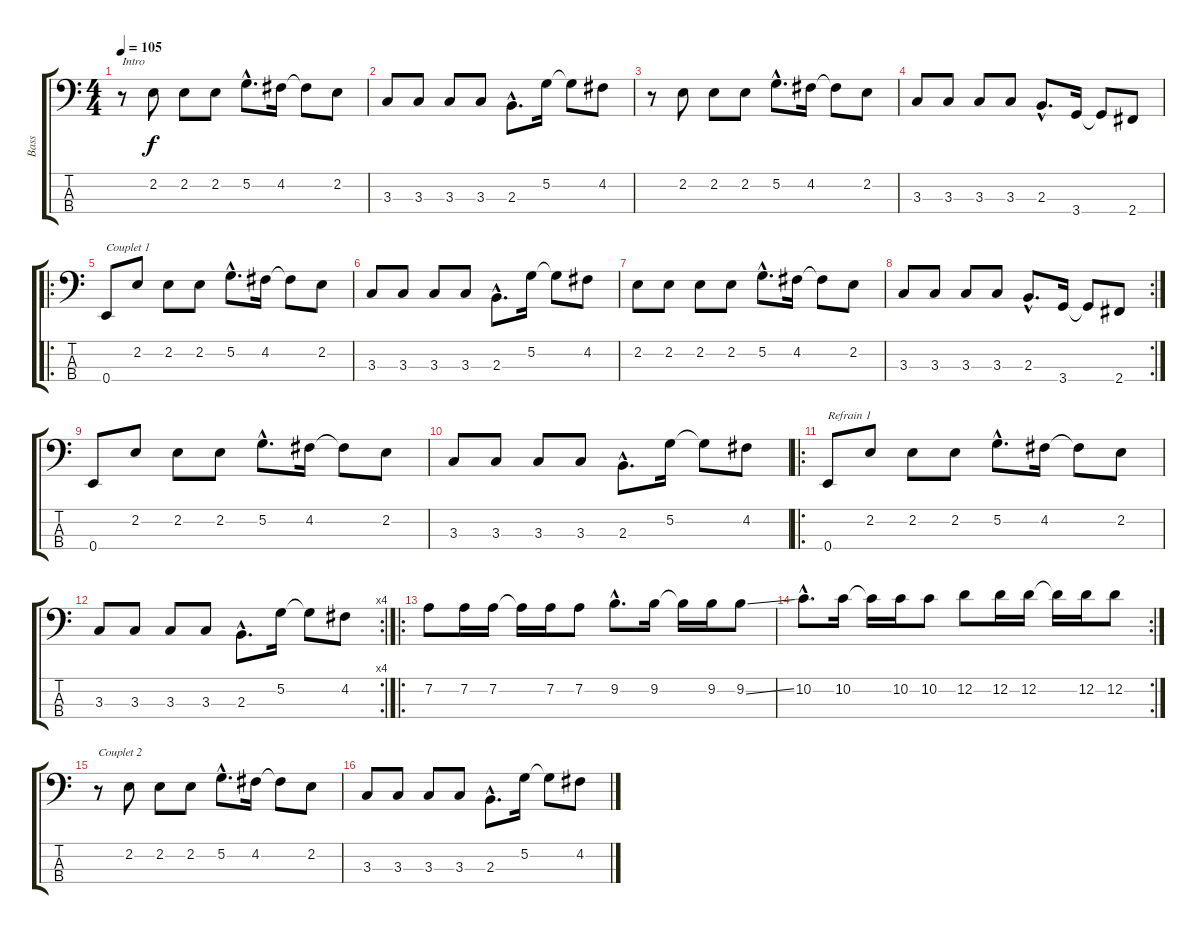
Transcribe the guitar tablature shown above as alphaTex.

\track ("Bass" "Bass") {instrument electricbassfinger}
\staff {score tabs}
\tuning (G2 D2 A1 E1) {hide}
\ts (4 4)
\tempo 105
\clef f4
\ks c
r.8{txt "Intro" dy f instrument electricbassfinger} 2.2.8 2.2.8 2.2.8 5.2{hac}.8{d} 4.2.16 4.2{t}.8 2.2.8 |
3.3.8 3.3.8 3.3.8 3.3.8 2.3{hac}.8{d} 5.2.16 5.2{t}.8 4.2.8 |
r.8 2.2.8 2.2.8 2.2.8 5.2{hac}.8{d} 4.2.16 4.2{t}.8 2.2.8 |
3.3.8 3.3.8 3.3.8 3.3.8 2.3{hac}.8{d} 3.4.16 3.4{t}.8 2.4.8 |
\ro
0.4.8{txt "Couplet 1"} 2.2.8 2.2.8 2.2.8 5.2{hac}.8{d} 4.2.16 4.2{t}.8 2.2.8 |
3.3.8 3.3.8 3.3.8 3.3.8 2.3{hac}.8{d} 5.2.16 5.2{t}.8 4.2.8 |
2.2.8 2.2.8 2.2.8 2.2.8 5.2{hac}.8{d} 4.2.16 4.2{t}.8 2.2.8 |
\rc 2
3.3.8 3.3.8 3.3.8 3.3.8 2.3{hac}.8{d} 3.4.16 3.4{t}.8 2.4.8 |
0.4.8 2.2.8 2.2.8 2.2.8 5.2{hac}.8{d} 4.2.16 4.2{t}.8 2.2.8 |
3.3.8 3.3.8 3.3.8 3.3.8 2.3{hac}.8{d} 5.2.16 5.2{t}.8 4.2.8 |
\ro
0.4.8{txt "Refrain 1"} 2.2.8 2.2.8 2.2.8 5.2{hac}.8{d} 4.2.16 4.2{t}.8 2.2.8 |
\rc 4
3.3.8 3.3.8 3.3.8 3.3.8 2.3{hac}.8{d} 5.2.16 5.2{t}.8 4.2.8 |
\ro
7.2.8 7.2.16 7.2.16 7.2{t}.16 7.2.16 7.2.8 9.2{hac}.8{d} 9.2.16 9.2{t}.16 9.2.16 9.2{ss}.8 |
\rc 2
10.2{hac}.8{d} 10.2.16 10.2{t}.16 10.2.16 10.2.8 12.2.8 12.2.16 12.2.16 12.2{t}.16 12.2.16 12.2.8 |
r.8{txt "Couplet 2"} 2.2.8 2.2.8 2.2.8 5.2{hac}.8{d} 4.2.16 4.2{t}.8 2.2.8 |
3.3.8 3.3.8 3.3.8 3.3.8 2.3{hac}.8{d} 5.2.16 5.2{t}.8 4.2.8
